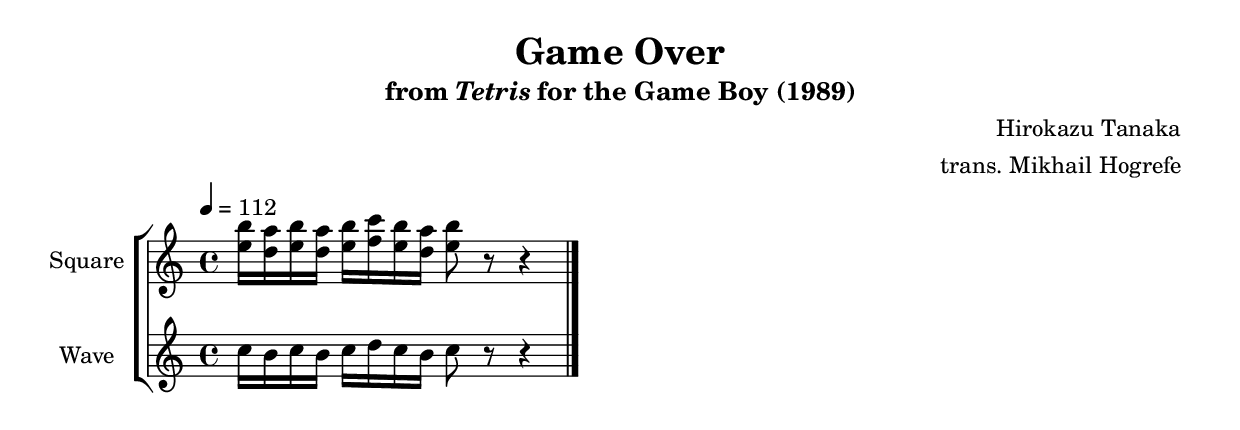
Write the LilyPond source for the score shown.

\version "2.24.3"

\book {
    \header {
        title = "Game Over"
        subtitle = \markup { "from" {\italic "Tetris"} "for the Game Boy (1989)" }
        composer = "Hirokazu Tanaka"
        arranger = "trans. Mikhail Hogrefe"
    }

    \score {
        {
            \new StaffGroup <<
                \new Staff \relative c'' {
                    \set Staff.instrumentName = "Square"
                    \set Staff.shortInstrumentName = "S."
\tempo 4 = 112
<e b'>16 <d a'> <e b'> <d a'> <e b'> <f c'> <e b'> <d a'> <e b'>8 r r4 |
\bar "|."
                }

                \new Staff \relative c'' {
                    \set Staff.instrumentName = "Wave"
                    \set Staff.shortInstrumentName = "W."
c16 b c b c d c b c8 r r4 |
                }
            >>
        }
        \midi {}
        \layout {
            \context {
                \Staff
                \RemoveEmptyStaves
            }
            \context {
                \DrumStaff
                \RemoveEmptyStaves
            }
        }
    }
}
